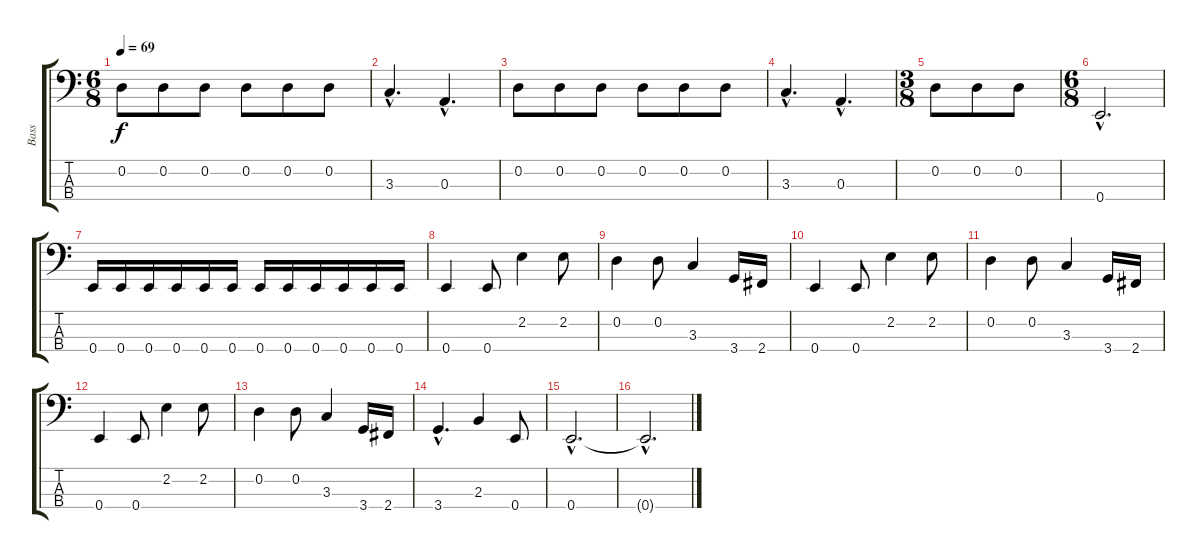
\track ("Bass" "Bass") {instrument electricbasspick}
\staff {score tabs}
\tuning (G2 D2 A1 E1) {hide}
\ts (6 8)
\tempo 69
\clef f4
\ks c
0.2.8{dy f} 0.2.8 0.2.8 0.2.8 0.2.8 0.2.8 |
3.3{hac}.4{d} 0.3{hac}.4{d} |
0.2.8 0.2.8 0.2.8 0.2.8 0.2.8 0.2.8 |
3.3{hac}.4{d} 0.3{hac}.4{d} |
\ts (3 8)
0.2.8 0.2.8 0.2.8 |
\ts (6 8)
0.4{hac}.2{d} |
0.4.16 0.4.16 0.4.16 0.4.16 0.4.16 0.4.16 0.4.16 0.4.16 0.4.16 0.4.16 0.4.16 0.4.16 |
0.4.4 0.4.8 2.2.4 2.2.8 |
0.2.4 0.2.8 3.3.4 3.4.16 2.4.16 |
0.4.4 0.4.8 2.2.4 2.2.8 |
0.2.4 0.2.8 3.3.4 3.4.16 2.4.16 |
0.4.4 0.4.8 2.2.4 2.2.8 |
0.2.4 0.2.8 3.3.4 3.4.16 2.4.16 |
3.4{hac}.4{d} 2.3.4 0.4.8 |
0.4{hac}.2{d} |
0.4{hac t}.2{d}
